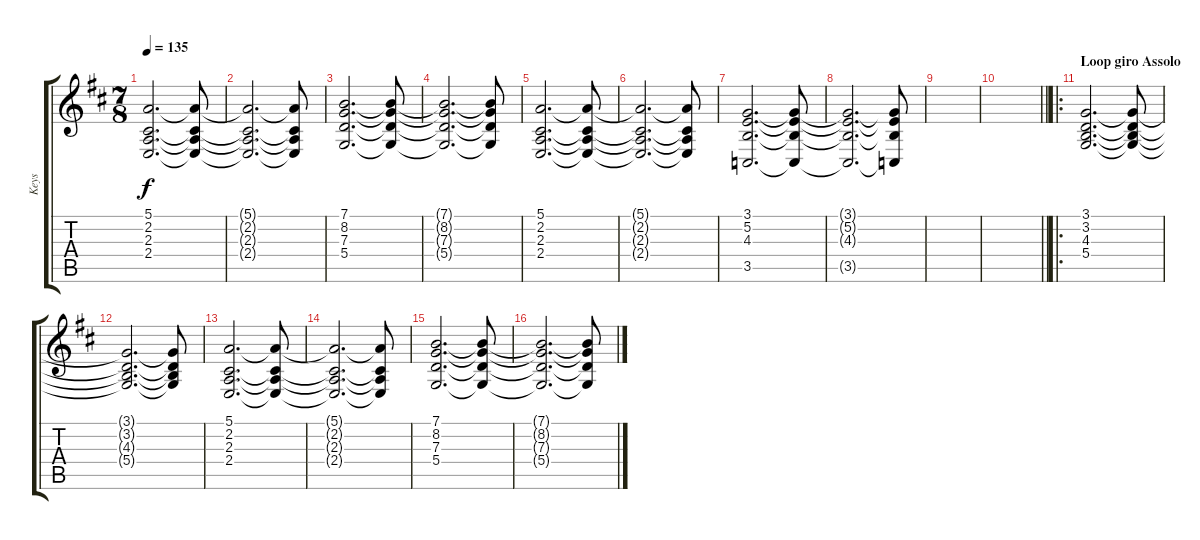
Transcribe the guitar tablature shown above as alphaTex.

\track ("Keys" "Keys") {instrument pad2warm}
\staff {score tabs}
\tuning (E4 B3 G3 D3 A2 E2) {hide}
\ts (7 8)
\tempo 135
\clef g2
\ks d
(5.1 2.2 2.3 2.4).2{d dy f} (5.1{t} 2.2{t} 2.3{t} 2.4{t}).8 |
(5.1{t} 2.2{t} 2.3{t} 2.4{t}).2{d} (5.1{t} 2.2{t} 2.3{t} 2.4{t}).8 |
(7.1 8.2 7.3 5.4).2{d} (7.1{t} 8.2{t} 7.3{t} 5.4{t}).8 |
(7.1{t} 8.2{t} 7.3{t} 5.4{t}).2{d} (7.1{t} 8.2{t} 7.3{t} 5.4{t}).8 |
(5.1 2.2 2.3 2.4).2{d} (5.1{t} 2.2{t} 2.3{t} 2.4{t}).8 |
(5.1{t} 2.2{t} 2.3{t} 2.4{t}).2{d} (5.1{t} 2.2{t} 2.3{t} 2.4{t}).8 |
(3.1 5.2 4.3 3.5).2{d} (3.1{t} 5.2{t} 4.3{t} 3.5{t}).8 |
(3.1{t} 5.2{t} 4.3{t} 3.5{t}).2{d} (3.1{t} 5.2{t} 4.3{t} 3.5{t}).8 |
|
\barLineRight lightlight
|
\ro
\section ("" "Loop giro Assolo")
(3.1 3.2 4.3 5.4).2{d} (3.1{t} 3.2{t} 4.3{t} 5.4{t}).8 |
(3.1{t} 3.2{t} 4.3{t} 5.4{t}).2{d} (3.1{t} 3.2{t} 4.3{t} 5.4{t}).8 |
(5.1 2.2 2.3 2.4).2{d} (5.1{t} 2.2{t} 2.3{t} 2.4{t}).8 |
(5.1{t} 2.2{t} 2.3{t} 2.4{t}).2{d} (5.1{t} 2.2{t} 2.3{t} 2.4{t}).8 |
(7.1 8.2 7.3 5.4).2{d} (7.1{t} 8.2{t} 7.3{t} 5.4{t}).8 |
(7.1{t} 8.2{t} 7.3{t} 5.4{t}).2{d} (7.1{t} 8.2{t} 7.3{t} 5.4{t}).8
